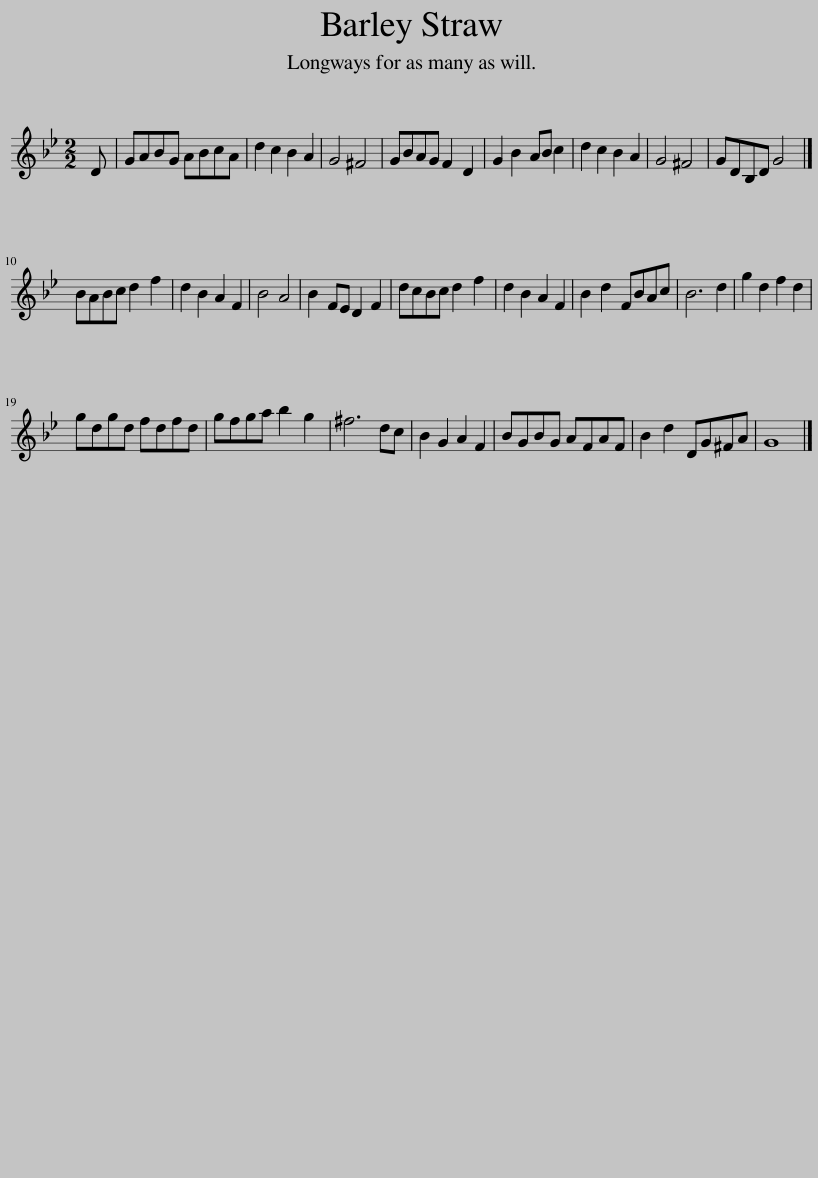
X:1
L:1/8
M:2/2
I:linebreak $
K:Gmin
V:1 treble
V:1
 D | GABG ABcA | d2 c2 B2 A2 | G4 ^F4 | GBAG F2 D2 | %5
 G2 B2 AB c2 | d2 c2 B2 A2 | G4 ^F4 | GDB,D G4 |]$ BABc d2 f2 | %10
 d2 B2 A2 F2 | B4 A4 | B2 FE D2 F2 | dcBc d2 f2 | d2 B2 A2 F2 | %15
 B2 d2 FBAc | B6 d2 | g2 d2 f2 d2 |$ gdgd fdfd | gfga b2 g2 | %20
 ^f6 dc | B2 G2 A2 F2 | BGBG AFAF | B2 d2 DG^FA | G8 |] %25
